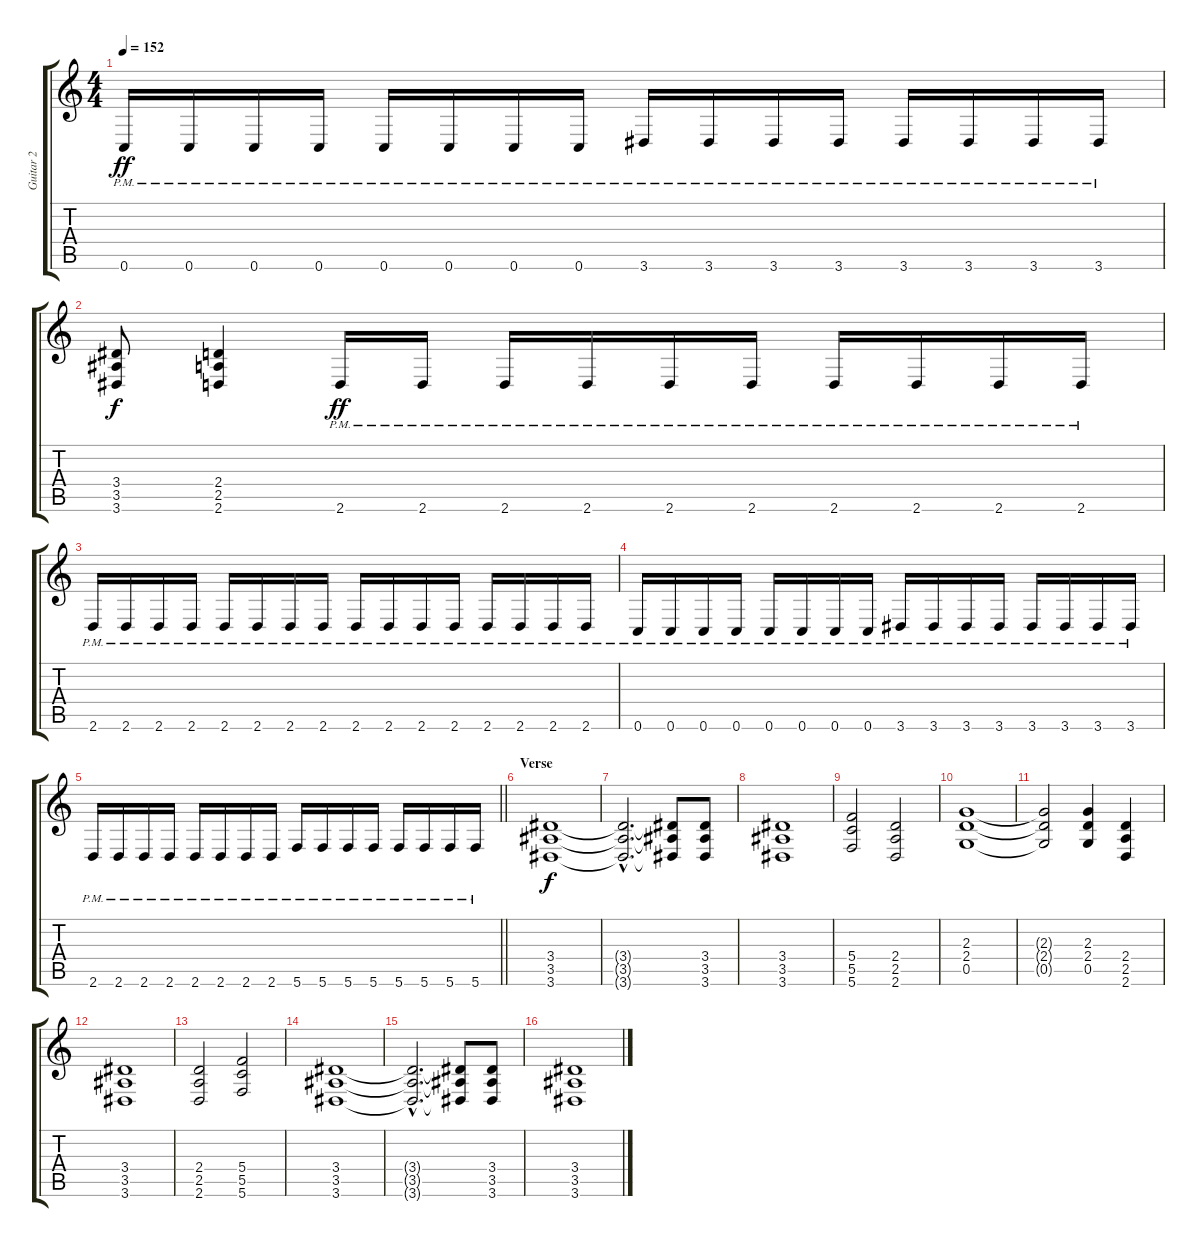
\track ("Guitar 2" "Guitar 2") {instrument acousticguitarsteel}
\staff {score tabs}
\tuning (D4 A3 F3 C3 G2 C2) {hide}
\ts (4 4)
\tempo 152
\clef g2
\ks c
0.6{pm}.16{dy ff} 0.6{pm}.16 0.6{pm}.16 0.6{pm}.16 0.6{pm}.16 0.6{pm}.16 0.6{pm}.16 0.6{pm}.16 3.6{pm}.16 3.6{pm}.16 3.6{pm}.16 3.6{pm}.16 3.6{pm}.16 3.6{pm}.16 3.6{pm}.16 3.6{pm}.16 |
(3.4 3.5 3.6).8{dy f} (2.4 2.5 2.6).4 2.6{pm}.16{dy ff} 2.6{pm}.16 2.6{pm}.16 2.6{pm}.16 2.6{pm}.16 2.6{pm}.16 2.6{pm}.16 2.6{pm}.16 2.6{pm}.16 2.6{pm}.16 |
2.6{pm}.16 2.6{pm}.16 2.6{pm}.16 2.6{pm}.16 2.6{pm}.16 2.6{pm}.16 2.6{pm}.16 2.6{pm}.16 2.6{pm}.16 2.6{pm}.16 2.6{pm}.16 2.6{pm}.16 2.6{pm}.16 2.6{pm}.16 2.6{pm}.16 2.6{pm}.16 |
0.6{pm}.16 0.6{pm}.16 0.6{pm}.16 0.6{pm}.16 0.6{pm}.16 0.6{pm}.16 0.6{pm}.16 0.6{pm}.16 3.6{pm}.16 3.6{pm}.16 3.6{pm}.16 3.6{pm}.16 3.6{pm}.16 3.6{pm}.16 3.6{pm}.16 3.6{pm}.16 |
\barLineRight lightlight
2.6{pm}.16 2.6{pm}.16 2.6{pm}.16 2.6{pm}.16 2.6{pm}.16 2.6{pm}.16 2.6{pm}.16 2.6{pm}.16 5.6{pm}.16 5.6{pm}.16 5.6{pm}.16 5.6{pm}.16 5.6{pm}.16 5.6{pm}.16 5.6{pm}.16 5.6{pm}.16 |
\section ("" "Verse")
(3.4 3.5 3.6).1{dy f} |
(3.4{hac t} 3.5{hac t} 3.6{hac t}).2{d} (3.4{t} 3.5{t} 3.6{t}).8 (3.4 3.5 3.6).8 |
(3.4 3.5 3.6).1 |
(5.4 5.5 5.6).2 (2.4 2.5 2.6).2 |
(2.3 2.4 0.5).1 |
(2.3{t} 2.4{t} 0.5{t}).2 (2.3 2.4 0.5).4 (2.4 2.5 2.6).4 |
(3.4 3.5 3.6).1 |
(2.4 2.5 2.6).2 (5.4 5.5 5.6).2 |
(3.4 3.5 3.6).1 |
(3.4{hac t} 3.5{hac t} 3.6{hac t}).2{d} (3.4{t} 3.5{t} 3.6{t}).8 (3.4 3.5 3.6).8 |
(3.4 3.5 3.6).1
